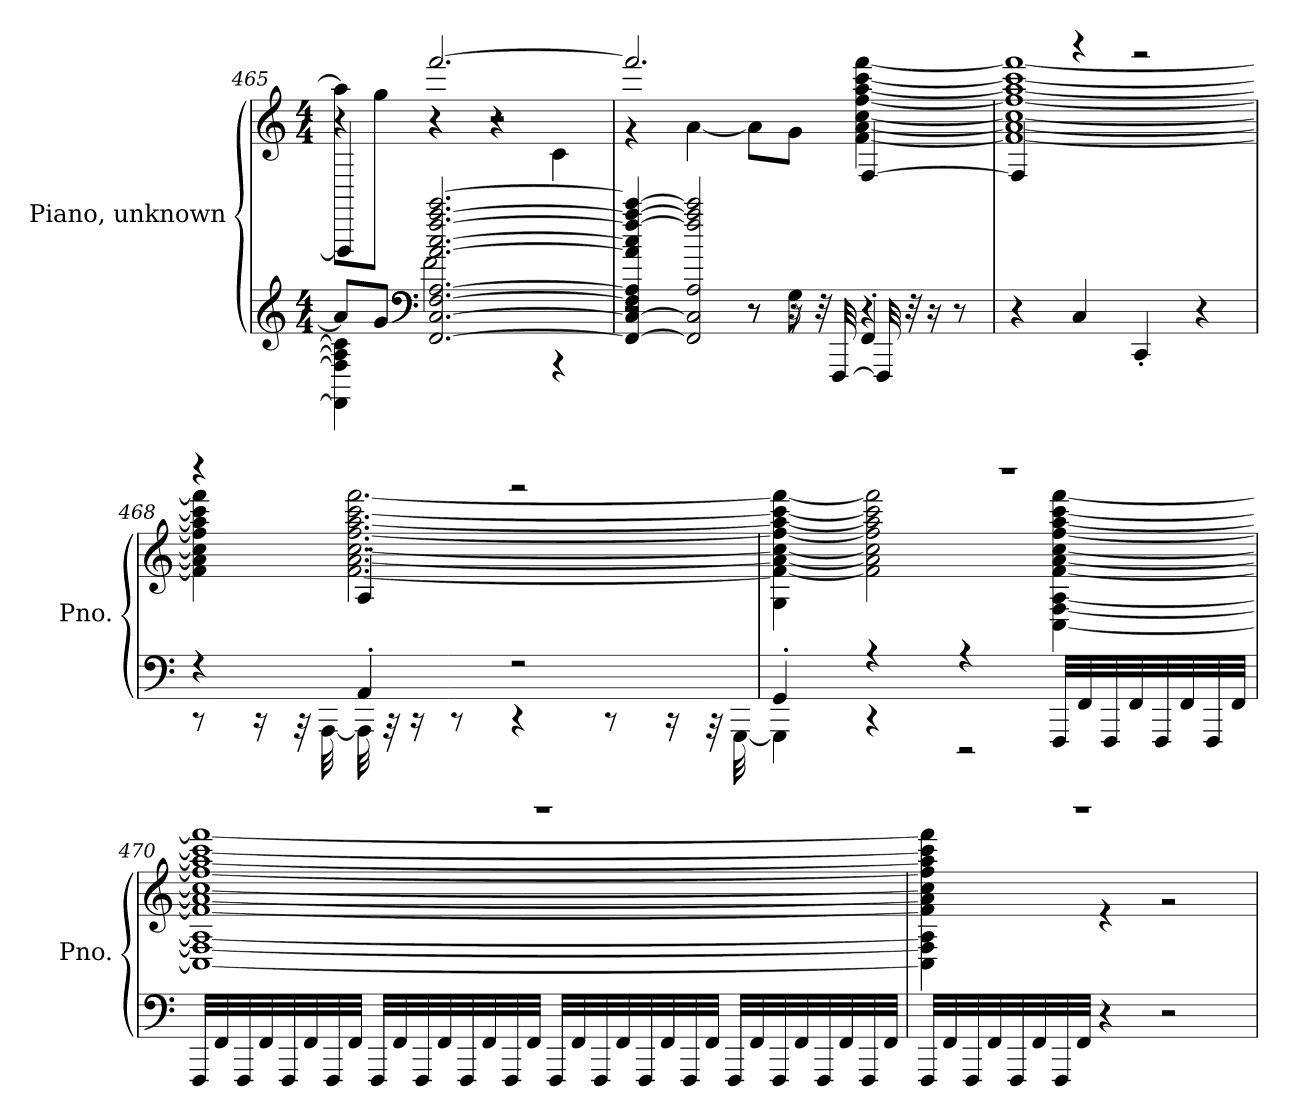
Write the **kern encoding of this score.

**kern	**kern
*part1	*part1
*staff2	*staff1
*I"Piano, unknown	*
*I'Pno.	*
*clefG2	*clefG2
*k[]	*k[]
*M4/4	*M4/4
=465	=465
*^	*^
*	*	*	*^
8a/L]	4FF\] 4F\] 4A\] 4c\]	4r	8aa\L]	4FFF/]
8g/J	.	.	8gg\J	.
*clefF4	*	*	*	*
[2.FF/ [2.C/ [2.F/ [2.A/ [2.a/ [2.cc/ [2.ff/ [2.aa/ [2.ccc/	2f\	[2.fff/	4r	4r
.	.	.	4r	2r
.	4r	.	4c\	.
*	*	*	*v	*v
=466	=466	=466	=466
*	*^	*	*
4FF/_ 4C/_ 4F/] 4A/] 4a/] 4cc/] 4ff/_ 4aa/_ 4ccc/_	2r	2r	2.fff/]	4r
2FF/] 2C/] 2A/ 2ff/] 2aa/] 2ccc/]	.	.	.	[4a\
.	8r	8r	.	8a\L]
.	8G\	16r	.	8g\J
.	.	32r	.	.
.	.	[32FFF/	.	.
4FF'/	4r	32FFF/]	[4F/	[4f\ [4a\ [4cc\ [4ff\ [4aa\ [4ccc\ [4fff\
.	.	32r	.	.
.	.	16r	.	.
.	.	8r	.	.
*v	*v	*v	*	*
=467	=467	=467
4r	4F/]	1f_ 1a_ 1cc_ 1ff_ 1aa_ 1ccc_ 1fff_
4C/	4r	.
4CC'/	2r	.
4r	.	.
!!LO:LB:g=z	!!
=468	=468	=468
*^	*	*
4r	8r	4r	4f\] 4a\] 4cc\] 4ff\] 4aa\] 4ccc\] 4fff\]
.	16r	.	.
.	32r	.	.
.	[32AAA\	.	.
4AA'/	32AAA\]	4A'/	[2.f\ [2.a\ [2.cc\ [2.ff\ [2.aa\ [2.ccc\ [2.fff\
.	32r	.	.
.	16r	.	.
.	8r	.	.
2r	4r	2r	.
.	8r	.	.
.	16r	.	.
.	32r	.	.
.	[32GGG\	.	.
=469	=469	=469	=469
4GG'/	4GGG\]	1r	4G\ 4f\_ 4a\_ 4cc\_ 4ff\_ 4aa\_ 4ccc\_ 4fff\_
4r	4r	.	2f\] 2a\] 2cc\] 2ff\] 2aa\] 2ccc\] 2fff\]
4r	2r	.	.
32FFF/LLL	.	.	[4C\ [4F\ [4A\ [4f\ [4a\ [4cc\ [4ff\ [4aa\ [4ccc\ [4fff\
32FF/	.	.	.
32FFF/	.	.	.
32FF/	.	.	.
32FFF/	.	.	.
32FF/	.	.	.
32FFF/	.	.	.
32FF/JJJ	.	.	.
*v	*v	*	*
!!LO:LB:g=z	!!
=470	=470	=470
32FFF/LLL	1r	1C_ 1F_ 1A_ 1f_ 1a_ 1cc_ 1ff_ 1aa_ 1ccc_ 1fff_
32FF/	.	.
32FFF/	.	.
32FF/	.	.
32FFF/	.	.
32FF/	.	.
32FFF/	.	.
32FF/JJJ	.	.
32FFF/LLL	.	.
32FF/	.	.
32FFF/	.	.
32FF/	.	.
32FFF/	.	.
32FF/	.	.
32FFF/	.	.
32FF/JJJ	.	.
32FFF/LLL	.	.
32FF/	.	.
32FFF/	.	.
32FF/	.	.
32FFF/	.	.
32FF/	.	.
32FFF/	.	.
32FF/JJJ	.	.
32FFF/LLL	.	.
32FF/	.	.
32FFF/	.	.
32FF/	.	.
32FFF/	.	.
32FF/	.	.
32FFF/	.	.
32FF/JJJ	.	.
=471	=471	=471
32FFF/LLL	1r	4C\] 4F\] 4A\] 4f\] 4a\] 4cc\] 4ff\] 4aa\] 4ccc\] 4fff\]
32FF/	.	.
32FFF/	.	.
32FF/	.	.
32FFF/	.	.
32FF/	.	.
32FFF/	.	.
32FF/JJJ	.	.
4r	.	4r
2r	.	2r
*	*v	*v
=	=
*-	*-
